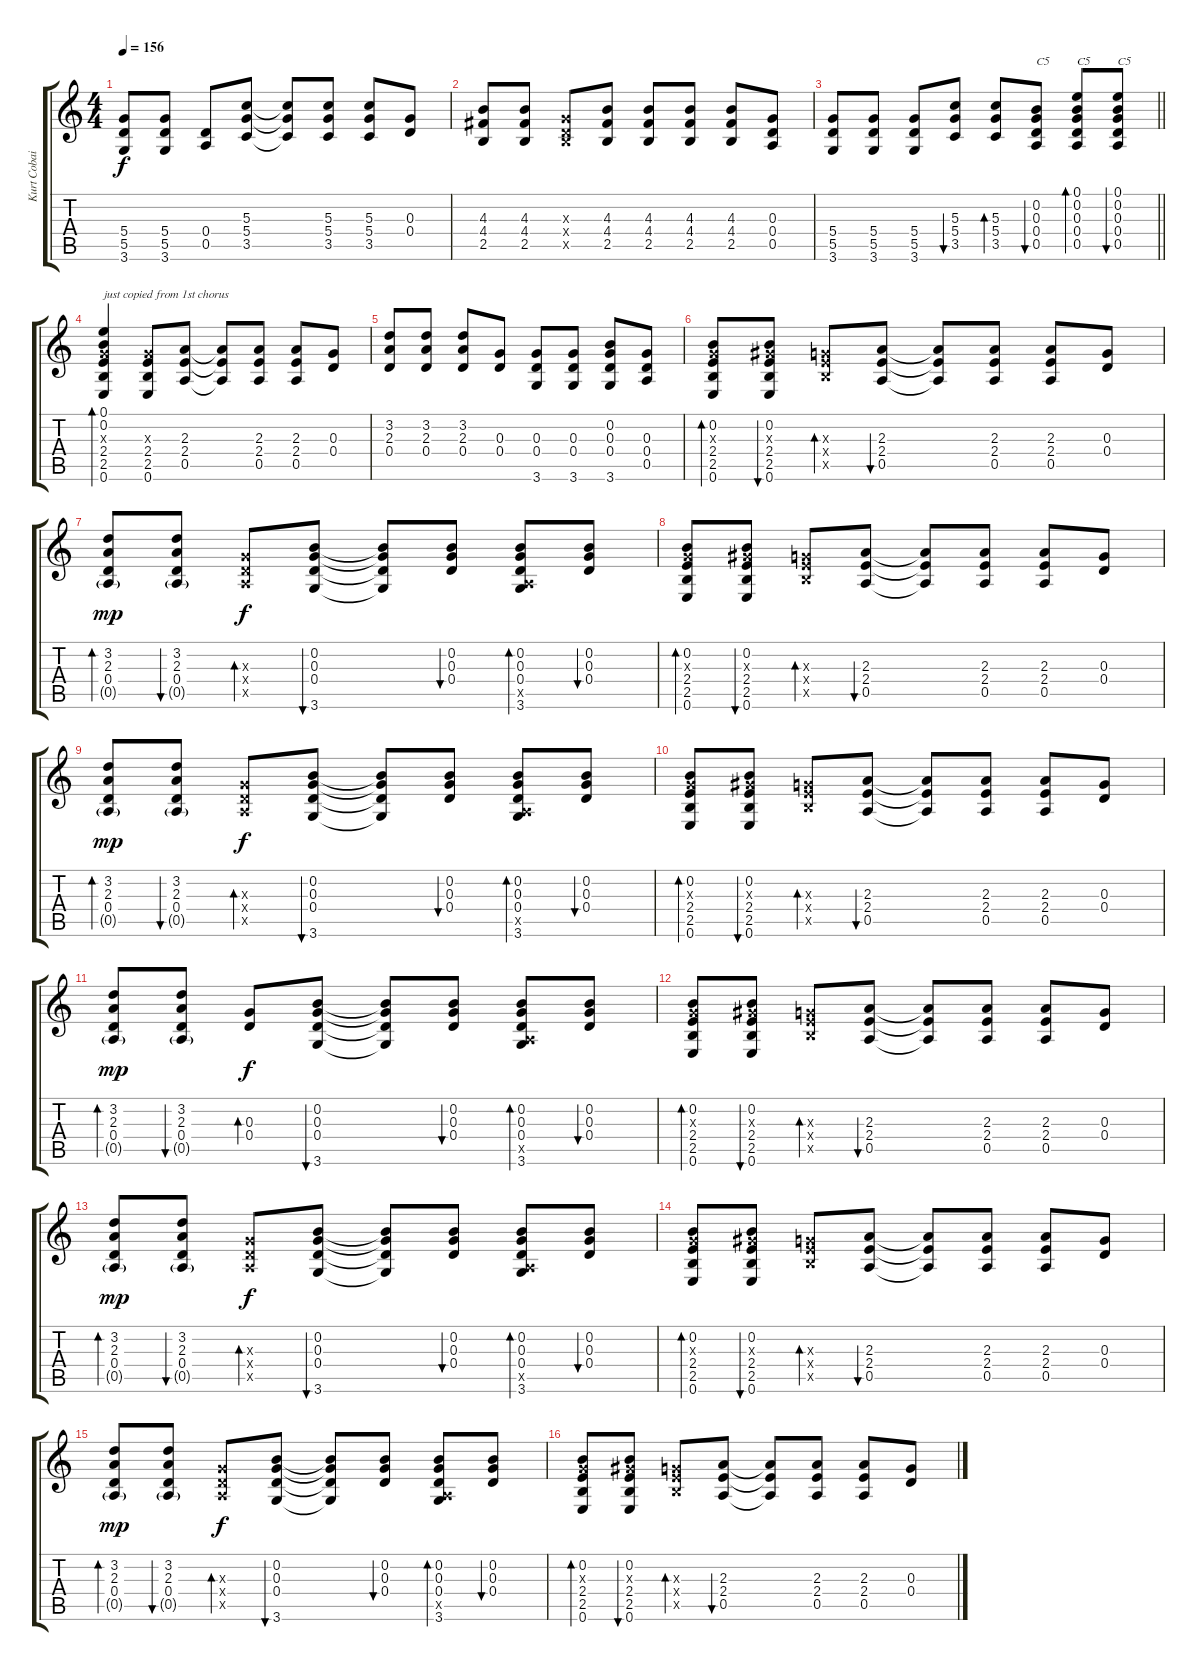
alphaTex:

\track ("Kurt Cobain - Guitar" "Kurt Cobai") {instrument electricguitarclean}
\staff {score tabs}
\tuning (E4 B3 G3 D3 A2 E2) {hide}
\ts (4 4)
\tempo 156
\clef g2
\ks c
(5.4 5.5 3.6).8{dy f} (5.4 5.5 3.6).8 (0.4 0.5).8 (5.3 5.4 3.5).8 (5.3{t} 5.4{t} 3.5{t}).8 (5.3 5.4 3.5).8 (5.3 5.4 3.5).8 (0.3 0.4).8 |
(4.3 4.4 2.5).8 (4.3 4.4 2.5).8 (0.3{x} 0.4{x} 2.5{x}).8 (4.3 4.4 2.5).8 (4.3 4.4 2.5).8 (4.3 4.4 2.5).8 (4.3 4.4 2.5).8 (0.3 0.4 0.5).8 |
\barLineRight lightlight
(5.4 5.5 3.6).8 (5.4 5.5 3.6).8 (5.4 5.5 3.6).8 (5.3 5.4 3.5).8{bu 60} (5.3 5.4 3.5).8{bd 60} (0.2 0.3 0.4 0.5).8{bu 60 txt "C5"} (0.1 0.2 0.3 0.4 0.5).8{bd 60 txt "C5"} (0.1 0.2 0.3 0.4 0.5).8{bu 60 txt "C5"} |
(0.1 0.2 0.3{x} 2.4 2.5 0.6).4{bd 60 txt "just copied from 1st chorus"} (0.3{x} 2.4 2.5 0.6).8 (2.3 2.4 0.5).8 (2.3{t} 2.4{t} 0.5{t}).8 (2.3 2.4 0.5).8 (2.3 2.4 0.5).8 (0.3 0.4).8 |
(3.2 2.3 0.4).8 (3.2 2.3 0.4).8 (3.2 2.3 0.4).8 (0.3 0.4).8 (0.3 0.4 3.6).8 (0.3 0.4 3.6).8 (0.2 0.3 0.4 3.6).8 (0.3 0.4 0.5).8 |
(0.2 0.3{x} 2.4 2.5 0.6).8{bd 60} (0.2 1.3{x} 2.4 2.5 0.6).8{bu 60} (0.3{x} 2.4{x} 2.5{x}).8{bd 60} (2.3 2.4 0.5).8{bu 60} (2.3{t} 2.4{t} 0.5{t}).8 (2.3 2.4 0.5).8 (2.3 2.4 0.5).8 (0.3 0.4).8 |
(3.2 2.3 0.4 0.5{g}).8{bd 60 dy mp} (3.2 2.3 0.4 0.5{g}).8{bu 60} (0.3{x} 0.4{x} 0.5{x}).8{bd 60 dy f} (0.2 0.3 0.4 3.6).8{bu 60} (0.2{t} 0.3{t} 0.4{t} 3.6{t}).8 (0.2 0.3 0.4).8{bu 60} (0.2 0.3 0.4 0.5{x} 3.6).8{bd 60} (0.2 0.3 0.4).8{bu 60} |
(0.2 0.3{x} 2.4 2.5 0.6).8{bd 60} (0.2 1.3{x} 2.4 2.5 0.6).8{bu 60} (0.3{x} 2.4{x} 2.5{x}).8{bd 60} (2.3 2.4 0.5).8{bu 60} (2.3{t} 2.4{t} 0.5{t}).8 (2.3 2.4 0.5).8 (2.3 2.4 0.5).8 (0.3 0.4).8 |
(3.2 2.3 0.4 0.5{g}).8{bd 60 dy mp} (3.2 2.3 0.4 0.5{g}).8{bu 60} (0.3{x} 0.4{x} 0.5{x}).8{bd 60 dy f} (0.2 0.3 0.4 3.6).8{bu 60} (0.2{t} 0.3{t} 0.4{t} 3.6{t}).8 (0.2 0.3 0.4).8{bu 60} (0.2 0.3 0.4 0.5{x} 3.6).8{bd 60} (0.2 0.3 0.4).8{bu 60} |
(0.2 0.3{x} 2.4 2.5 0.6).8{bd 60} (0.2 1.3{x} 2.4 2.5 0.6).8{bu 60} (0.3{x} 2.4{x} 2.5{x}).8{bd 60} (2.3 2.4 0.5).8{bu 60} (2.3{t} 2.4{t} 0.5{t}).8 (2.3 2.4 0.5).8 (2.3 2.4 0.5).8 (0.3 0.4).8 |
(3.2 2.3 0.4 0.5{g}).8{bd 60 dy mp} (3.2 2.3 0.4 0.5{g}).8{bu 60} (0.3 0.4).8{bd 60 dy f} (0.2 0.3 0.4 3.6).8{bu 60} (0.2{t} 0.3{t} 0.4{t} 3.6{t}).8 (0.2 0.3 0.4).8{bu 60} (0.2 0.3 0.4 0.5{x} 3.6).8{bd 60} (0.2 0.3 0.4).8{bu 60} |
(0.2 0.3{x} 2.4 2.5 0.6).8{bd 60} (0.2 1.3{x} 2.4 2.5 0.6).8{bu 60} (0.3{x} 2.4{x} 2.5{x}).8{bd 60} (2.3 2.4 0.5).8{bu 60} (2.3{t} 2.4{t} 0.5{t}).8 (2.3 2.4 0.5).8 (2.3 2.4 0.5).8 (0.3 0.4).8 |
(3.2 2.3 0.4 0.5{g}).8{bd 60 dy mp} (3.2 2.3 0.4 0.5{g}).8{bu 60} (0.3{x} 0.4{x} 0.5{x}).8{bd 60 dy f} (0.2 0.3 0.4 3.6).8{bu 60} (0.2{t} 0.3{t} 0.4{t} 3.6{t}).8 (0.2 0.3 0.4).8{bu 60} (0.2 0.3 0.4 0.5{x} 3.6).8{bd 60} (0.2 0.3 0.4).8{bu 60} |
(0.2 0.3{x} 2.4 2.5 0.6).8{bd 60} (0.2 1.3{x} 2.4 2.5 0.6).8{bu 60} (0.3{x} 2.4{x} 2.5{x}).8{bd 60} (2.3 2.4 0.5).8{bu 60} (2.3{t} 2.4{t} 0.5{t}).8 (2.3 2.4 0.5).8 (2.3 2.4 0.5).8 (0.3 0.4).8 |
(3.2 2.3 0.4 0.5{g}).8{bd 60 dy mp} (3.2 2.3 0.4 0.5{g}).8{bu 60} (0.3{x} 0.4{x} 0.5{x}).8{bd 60 dy f} (0.2 0.3 0.4 3.6).8{bu 60} (0.2{t} 0.3{t} 0.4{t} 3.6{t}).8 (0.2 0.3 0.4).8{bu 60} (0.2 0.3 0.4 0.5{x} 3.6).8{bd 60} (0.2 0.3 0.4).8{bu 60} |
(0.2 0.3{x} 2.4 2.5 0.6).8{bd 60} (0.2 1.3{x} 2.4 2.5 0.6).8{bu 60} (0.3{x} 2.4{x} 2.5{x}).8{bd 60} (2.3 2.4 0.5).8{bu 60} (2.3{t} 2.4{t} 0.5{t}).8 (2.3 2.4 0.5).8 (2.3 2.4 0.5).8 (0.3 0.4).8
